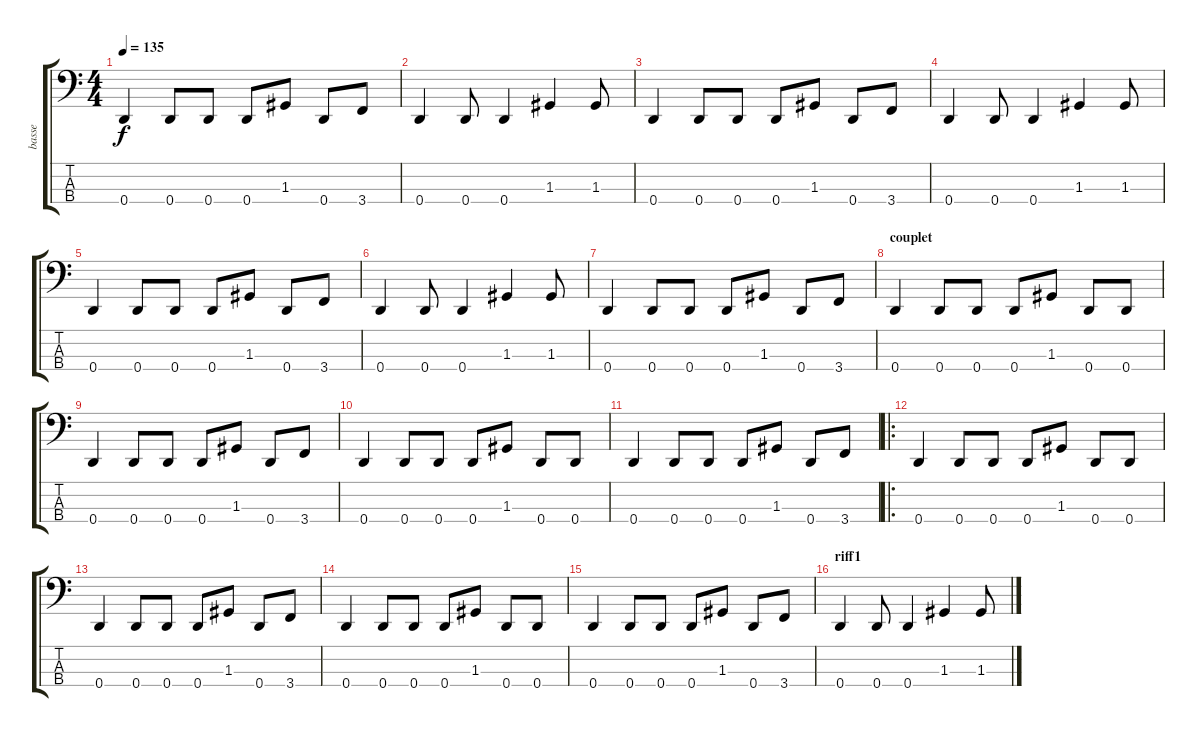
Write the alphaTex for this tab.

\track ("basse" "basse") {instrument electricbasspick}
\staff {score tabs}
\tuning (F2 C2 G1 D1) {hide}
\ts (4 4)
\tempo 135
\clef f4
\ks c
0.4.4{dy f} 0.4.8 0.4.8 0.4.8 1.3.8 0.4.8 3.4.8 |
0.4.4 0.4.8 0.4.4 1.3.4 1.3.8 |
0.4.4 0.4.8 0.4.8 0.4.8 1.3.8 0.4.8 3.4.8 |
0.4.4 0.4.8 0.4.4 1.3.4 1.3.8 |
0.4.4 0.4.8 0.4.8 0.4.8 1.3.8 0.4.8 3.4.8 |
0.4.4 0.4.8 0.4.4 1.3.4 1.3.8 |
0.4.4 0.4.8 0.4.8 0.4.8 1.3.8 0.4.8 3.4.8 |
\section ("" "couplet")
0.4.4 0.4.8 0.4.8 0.4.8 1.3.8 0.4.8 0.4.8 |
0.4.4 0.4.8 0.4.8 0.4.8 1.3.8 0.4.8 3.4.8 |
0.4.4 0.4.8 0.4.8 0.4.8 1.3.8 0.4.8 0.4.8 |
0.4.4 0.4.8 0.4.8 0.4.8 1.3.8 0.4.8 3.4.8 |
\ro
0.4.4 0.4.8 0.4.8 0.4.8 1.3.8 0.4.8 0.4.8 |
0.4.4 0.4.8 0.4.8 0.4.8 1.3.8 0.4.8 3.4.8 |
0.4.4 0.4.8 0.4.8 0.4.8 1.3.8 0.4.8 0.4.8 |
0.4.4 0.4.8 0.4.8 0.4.8 1.3.8 0.4.8 3.4.8 |
\section ("" "riff1")
0.4.4 0.4.8 0.4.4 1.3.4 1.3.8
